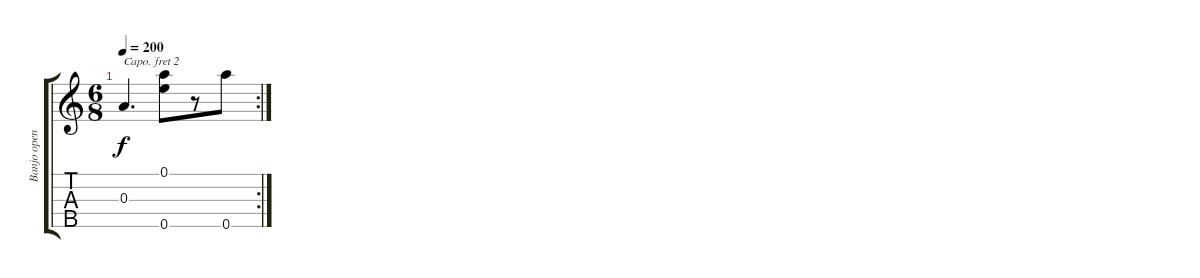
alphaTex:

\track ("Banjo open G" "Banjo open") {instrument banjo}
\staff {score tabs}
\capo 2
\tuning (D4 B3 G3 D3 G4) {hide}
\displaytranspose 12
\rc 2
\ts (6 8)
\tempo 200
\clef g2
\ks c
0.3.4{d dy f} (0.1 0.5).8 r.8 0.5.8
